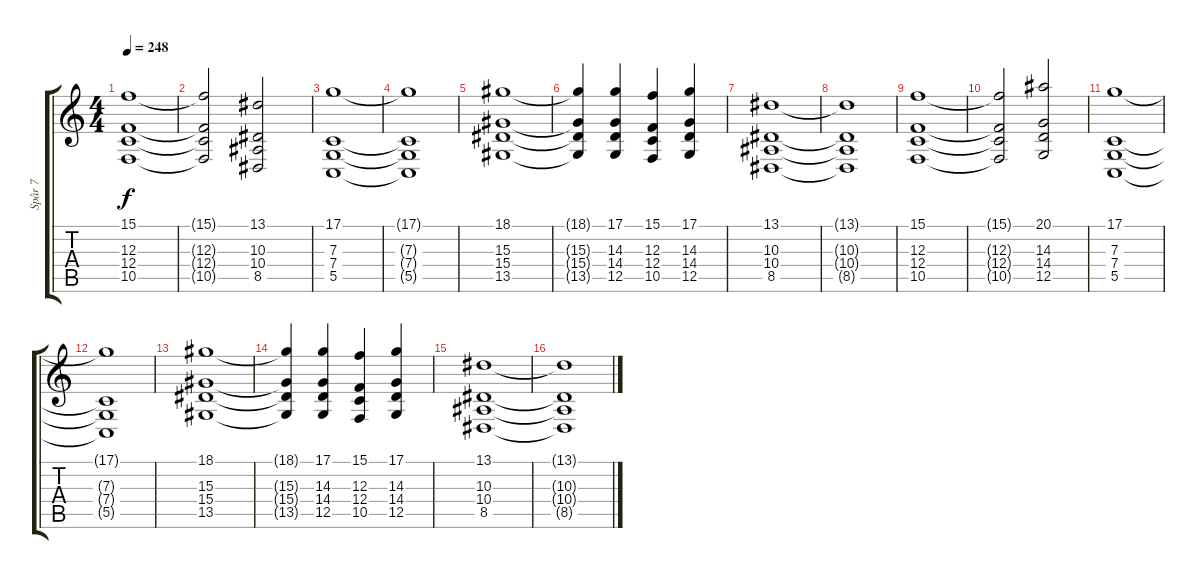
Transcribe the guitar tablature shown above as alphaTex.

\track ("Spår 7" "Spår 7") {instrument stringensemble1}
\staff {score tabs}
\tuning (D4 A3 F3 C3 G2 C2) {hide}
\ts (4 4)
\tempo 248
\clef g2
\ks c
(15.1 12.3 12.4 10.5).1{dy f} |
(15.1{t} 12.3{t} 12.4{t} 10.5{t}).2 (13.1 10.3 10.4 8.5).2 |
(17.1 7.3 7.4 5.5).1 |
(17.1{t} 7.3{t} 7.4{t} 5.5{t}).1 |
(18.1 15.3 15.4 13.5).1 |
(18.1{t} 15.3{t} 15.4{t} 13.5{t}).4 (17.1 14.3 14.4 12.5).4 (15.1 12.3 12.4 10.5).4 (17.1 14.3 14.4 12.5).4 |
(13.1 10.3 10.4 8.5).1 |
(13.1{t} 10.3{t} 10.4{t} 8.5{t}).1 |
(15.1 12.3 12.4 10.5).1 |
(15.1{t} 12.3{t} 12.4{t} 10.5{t}).2 (20.1 14.3 14.4 12.5).2 |
(17.1 7.3 7.4 5.5).1 |
(17.1{t} 7.3{t} 7.4{t} 5.5{t}).1 |
(18.1 15.3 15.4 13.5).1 |
(18.1{t} 15.3{t} 15.4{t} 13.5{t}).4 (17.1 14.3 14.4 12.5).4 (15.1 12.3 12.4 10.5).4 (17.1 14.3 14.4 12.5).4 |
(13.1 10.3 10.4 8.5).1 |
(13.1{t} 10.3{t} 10.4{t} 8.5{t}).1
